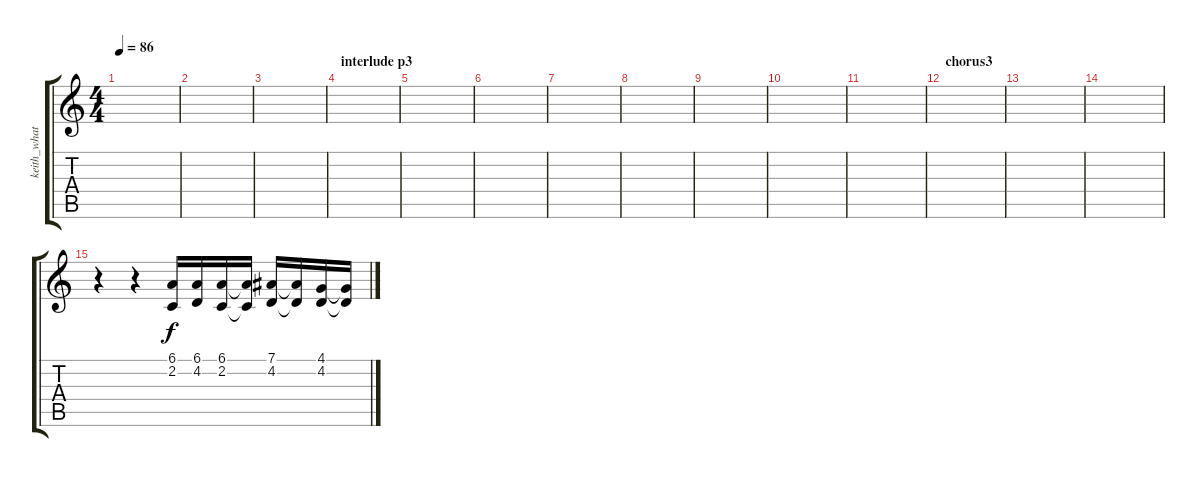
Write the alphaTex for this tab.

\track ("keith_what've" "keith_what") {instrument englishhorn}
\staff {score tabs}
\tuning (Eb4 Bb3 Gb3 Db3 Ab2 Eb2) {hide}
\ts (4 4)
\tempo 86
\clef g2
\ks c
|
|
|
\section ("" "interlude p3")
|
|
|
|
|
|
|
|
\section ("" "chorus3")
|
|
|
r.4 r.4 (6.1 2.2).16 (6.1 4.2).16 (6.1 2.2).16 (6.1{t} 2.2{t}).16 (7.1 4.2).16 (7.1{t} 4.2{t}).16 (4.1 4.2).16 (4.1{t} 4.2{t}).16
